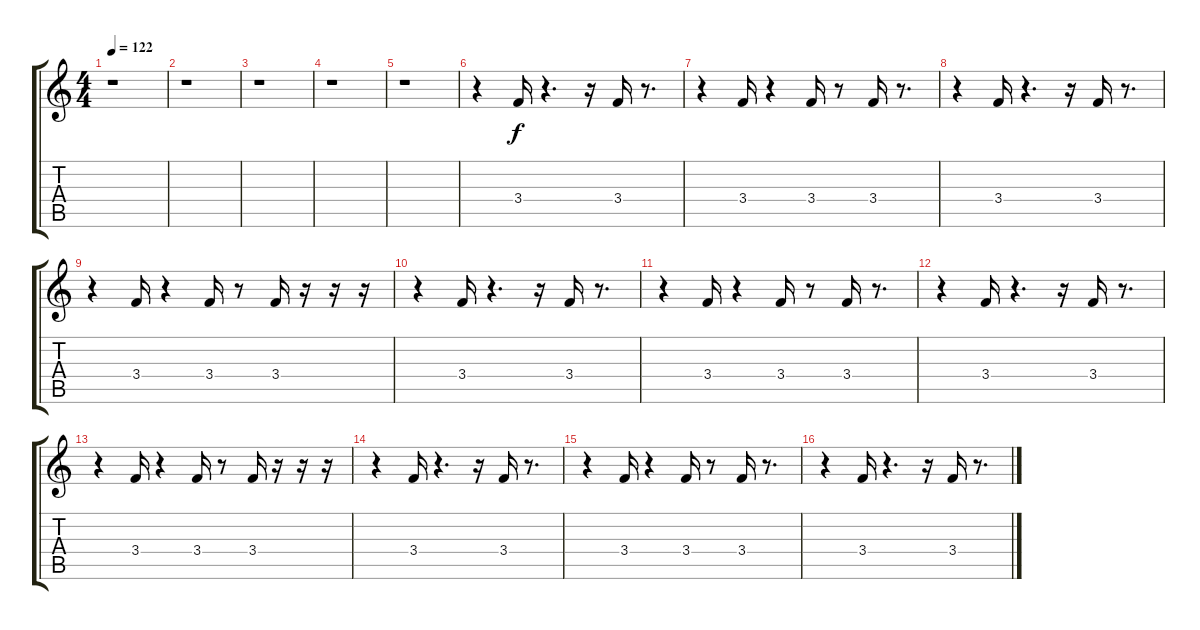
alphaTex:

\track "" {instrument acousticguitarsteel}
\staff {score tabs}
\tuning (E4 B3 G3 D3 A2 E2) {hide}
\ts (4 4)
\tempo 122
\clef g2
\ks c
r.1{dy f} |
r.1 |
r.1 |
r.1 |
r.1 |
r.4 3.4.16 r.4{d} r.16 3.4.16 r.8{d} |
r.4 3.4.16 r.4 3.4.16 r.8 3.4.16 r.8{d} |
r.4 3.4.16 r.4{d} r.16 3.4.16 r.8{d} |
r.4 3.4.16 r.4 3.4.16 r.8 3.4.16 r.16 r.16 r.16 |
r.4 3.4.16 r.4{d} r.16 3.4.16 r.8{d} |
r.4 3.4.16 r.4 3.4.16 r.8 3.4.16 r.8{d} |
r.4 3.4.16 r.4{d} r.16 3.4.16 r.8{d} |
r.4 3.4.16 r.4 3.4.16 r.8 3.4.16 r.16 r.16 r.16 |
r.4 3.4.16 r.4{d} r.16 3.4.16 r.8{d} |
r.4 3.4.16 r.4 3.4.16 r.8 3.4.16 r.8{d} |
r.4 3.4.16 r.4{d} r.16 3.4.16 r.8{d}
